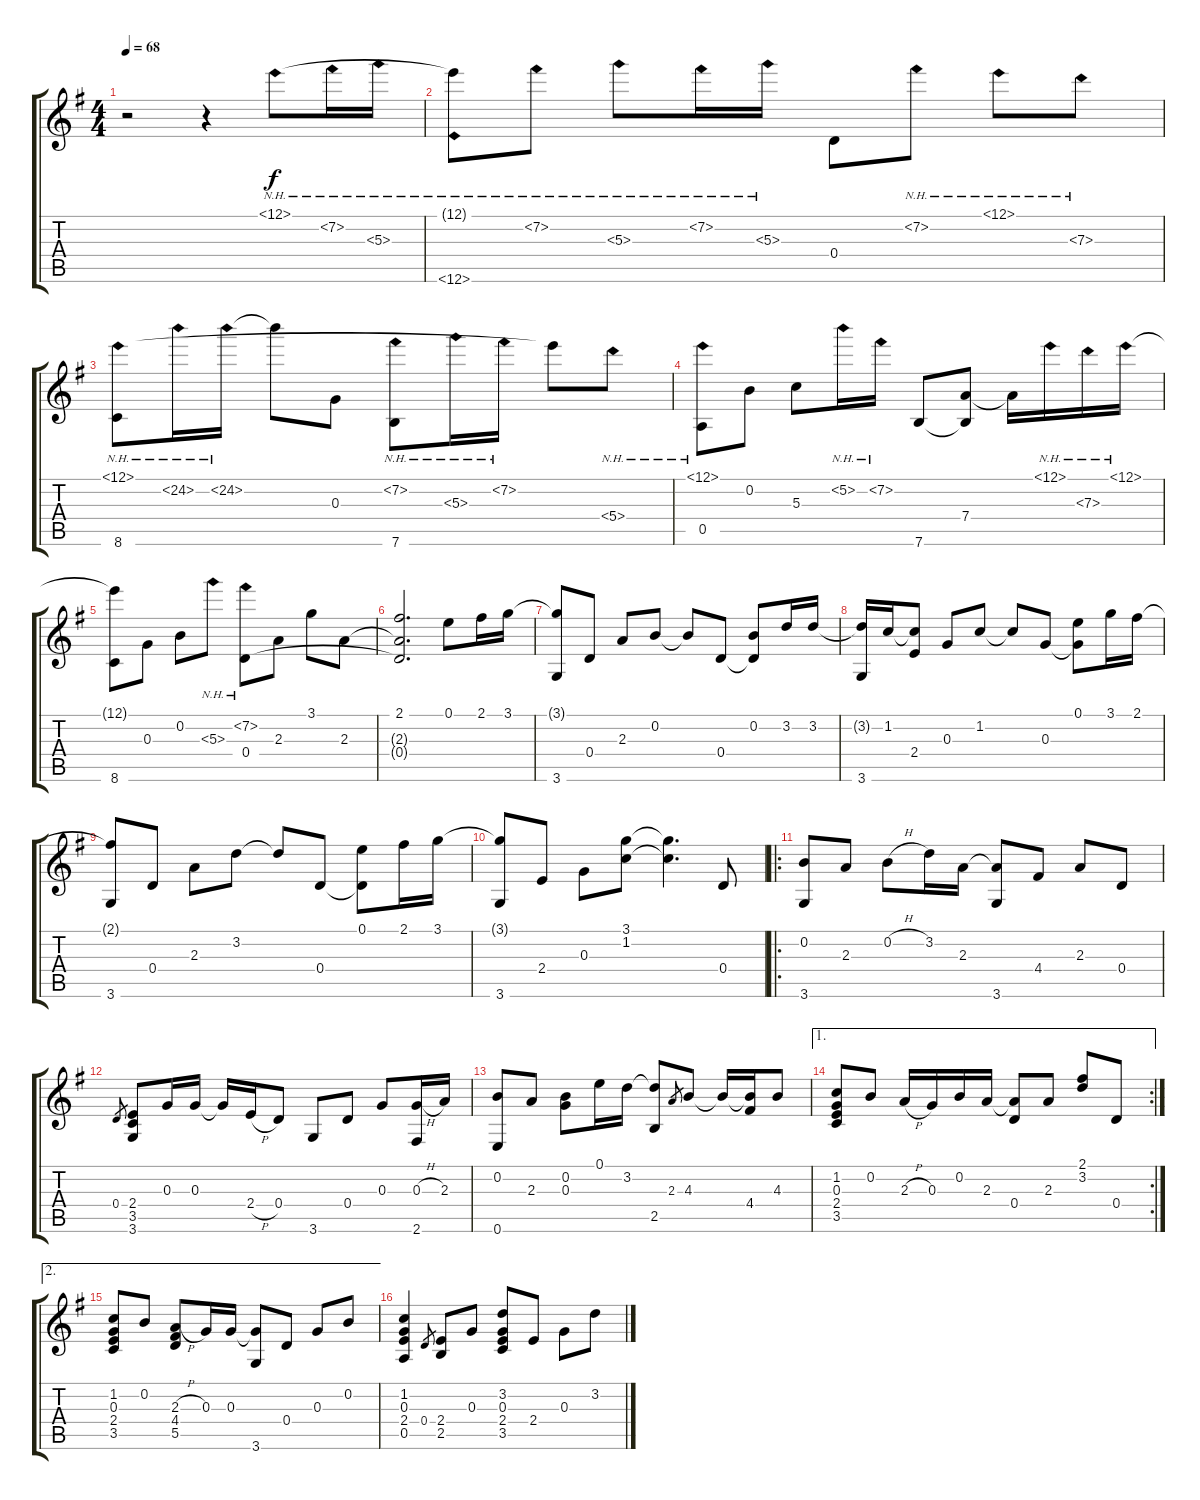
\track "" {instrument acousticguitarsteel}
\staff {score tabs}
\tuning (E4 B3 G3 D3 A2 E2) {hide}
\ts (4 4)
\tempo 68
\clef g2
\ks g
r.2{dy f instrument acousticguitarsteel} r.4 12.1{nh}.8 7.2{nh}.16 5.3{nh}.16 |
(12.1{t} 12.6{nh}).8 7.2{nh}.8 5.3{nh}.8 7.2{nh}.16 5.3{nh}.16 0.4.8 7.2{nh}.8 12.1{nh}.8 7.3{nh}.8 |
(12.1{nh} 8.6).8 24.2{nh}.16 24.2{nh}.16 24.2{t}.8 0.3.8 (7.2{nh} 7.6).8 5.3{nh}.16 7.2{nh}.16 12.1{t}.8 5.4{nh}.8 |
(12.1{nh} 0.5).8 0.2.8 5.3.8 5.2{nh}.16 7.2{nh}.16 7.6.8 (7.4 7.6{t}).8 7.4{t}.16 12.1{nh}.16 7.3{nh}.16 12.1{nh}.16 |
(12.1{t} 8.6).8 0.3.8 0.2.8 5.3{nh}.8 (7.2{nh} 0.4).8 2.3.8 3.1.8 2.3.8 |
(2.1 2.3{t} 0.4{t}).2{d} 0.1.8 2.1.16 3.1.16 |
(3.1{t} 3.6).8 0.4.8 2.3.8 0.2.8 0.2{t}.8 0.4.8 (0.2 0.4{t}).8 3.2.16 3.2.16 |
(3.2{t} 3.6).16 1.2.16 (1.2{t} 2.4).8 0.3.8 1.2.8 1.2{t}.8 0.3.8 (0.1 0.3{t}).8 3.1.16 2.1.16 |
(2.1{t} 3.6).8 0.4.8 2.3.8 3.2.8 3.2{t}.8 0.4.8 (0.1 0.4{t}).8 2.1.16 3.1.16 |
(3.1{t} 3.6).8 2.4.8 0.3.8 (3.1 1.2).8 (3.1{t} 1.2{t}).4{d} 0.4.8 |
\ro
(0.2 3.6).8 2.3.8 0.2{h}.8 3.2.16 2.3.16 (2.3{t} 3.6).8 4.4.8 2.3.8 0.4.8 |
0.4.8{gr} (2.4 3.5 3.6).8 0.3.16 0.3.16 0.3{t}.16 2.4{h}.16 0.4.8 3.6.8 0.4.8 0.3.8 (0.3{h} 2.6).16 2.3.16 |
(0.2 0.6).8 2.3.8 (0.2 0.3).8 0.1.16 3.2.16 (3.2{t} 2.5).8 2.3.8{gr} 4.3.8 4.3{t}.16 (4.3{t} 4.4).16 4.3.8 |
\ae 1
\rc 2
(1.2 0.3 2.4 3.5).8 0.2.8 2.3{h}.16 0.3.16 0.2.16 2.3.16 (2.3{t} 0.4).8 2.3.8 (2.1 3.2).8 0.4.8 |
\ae 2
(1.2 0.3 2.4 3.5).8 0.2.8 (2.3{h} 4.4 5.5).8 0.3.16 0.3.16 (0.3{t} 3.6).8 0.4.8 0.3.8 0.2.8 |
(1.2 0.3 2.4 0.5).4 0.4.8{gr} (2.4 2.5).8 0.3.8 (3.2 0.3 2.4 3.5).8 2.4.8 0.3.8 3.2.8
